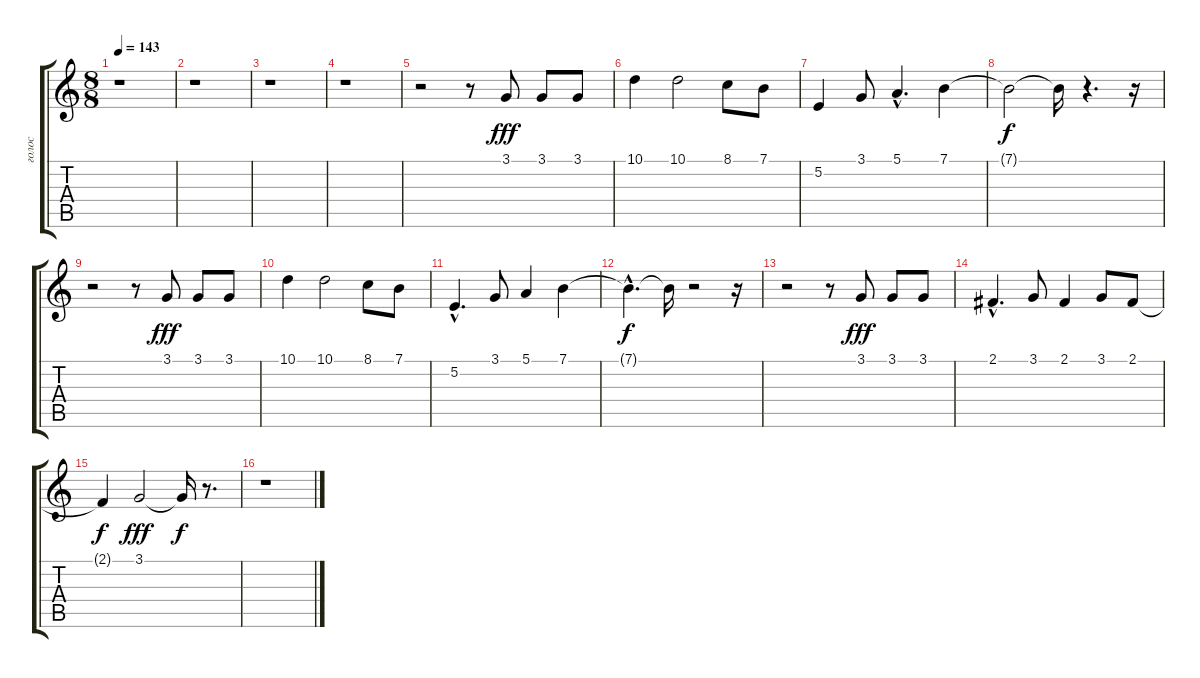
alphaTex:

\track ("голос" "голос") {instrument piccolo}
\staff {score tabs}
\tuning (E4 B3 G3 D3 A2 E2) {hide}
\ts (8 8)
\tempo 143
\clef g2
\ks c
r.1{dy fff} |
r.1 |
r.1 |
r.1 |
r.2 r.8 3.1.8 3.1.8 3.1.8 |
10.1.4 10.1.2 8.1.8 7.1.8 |
5.2.4 3.1.8 5.1{hac}.4{d} 7.1.4 |
7.1{t}.2{dy f} 7.1{t}.16 r.4{d} r.16 |
r.2 r.8 3.1.8{dy fff} 3.1.8 3.1.8 |
10.1.4 10.1.2 8.1.8 7.1.8 |
5.2{hac}.4{d} 3.1.8 5.1.4 7.1.4 |
7.1{hac t}.4{d dy f} 7.1{t}.16 r.2 r.16 |
r.2 r.8 3.1.8{dy fff} 3.1.8 3.1.8 |
2.1{hac}.4{d} 3.1.8 2.1.4 3.1.8 2.1.8 |
2.1{t}.4{dy f} 3.1.2{dy fff} 3.1{t}.16{dy f} r.8{d} |
r.1
